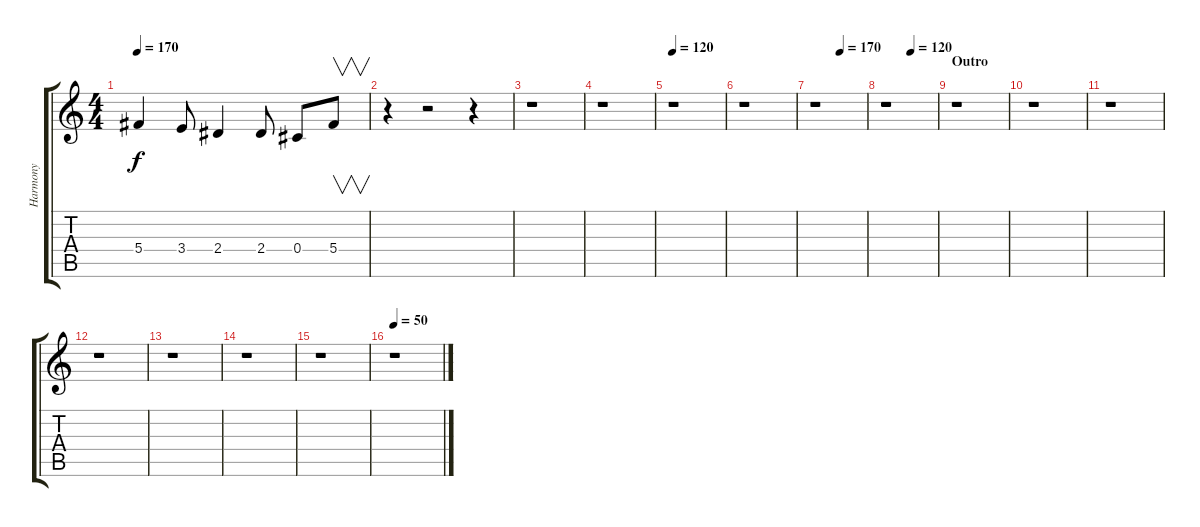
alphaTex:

\track ("Harmony" "Harmony") {instrument overdrivenguitar}
\staff {score tabs}
\tuning (Eb4 Bb3 Gb3 Db3 Ab2 Eb2) {hide}
\ts (4 4)
\tempo 170
\clef g2
\ks c
5.4{t}.4{dy f} 3.4.8 2.4.4 2.4.8 0.4.8 5.4.8{v} |
r.4 r.2 r.4 |
r.1 |
r.1 |
\tempo 120
r.1 |
r.1 |
\tempo (170 0.5)
r.1 |
\tempo (120 0.5)
r.1 |
\section ("" "Outro")
r.1 |
r.1 |
r.1 |
r.1 |
r.1 |
r.1 |
r.1 |
\tempo 50
r.1
